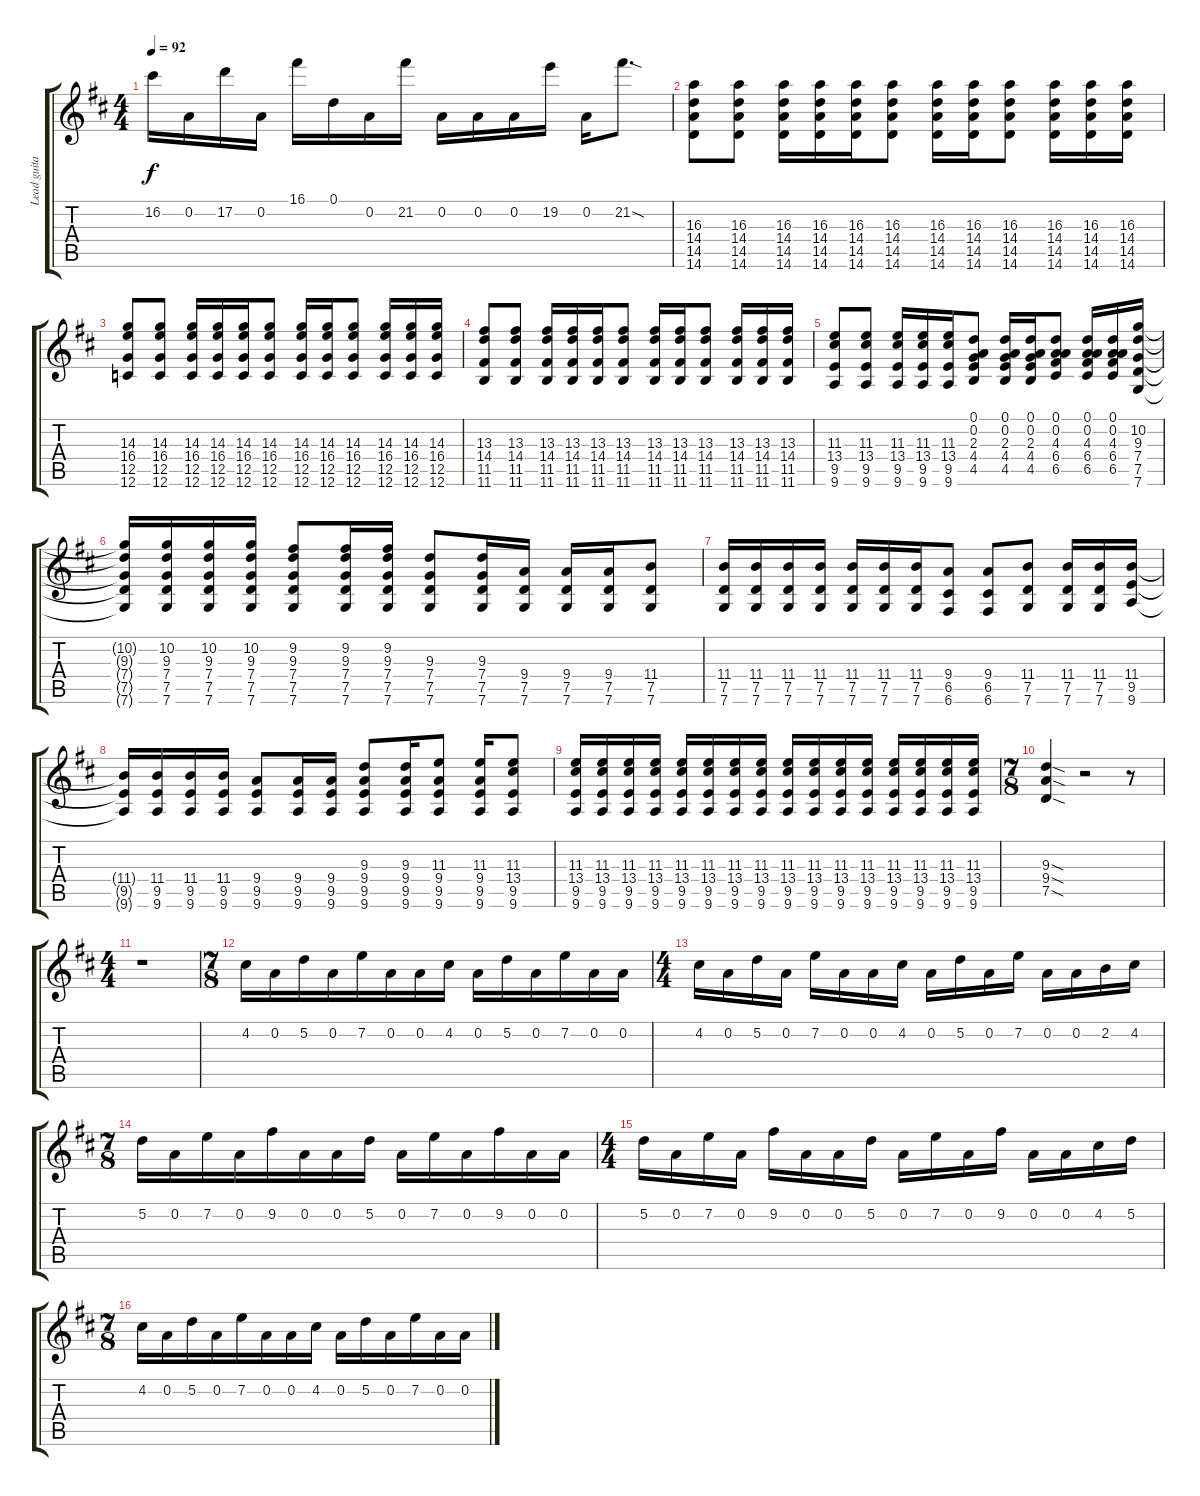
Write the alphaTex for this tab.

\track ("Lead guitar" "Lead guita") {instrument overdrivenguitar}
\staff {score tabs}
\tuning (D4 A3 F3 C3 G2 C2) {hide}
\ts (4 4)
\tempo 92
\clef g2
\ks d
16.2.16{dy f} 0.2.16 17.2.16 0.2.16 16.1.16 0.1.16 0.2.16 21.2.16 0.2.16 0.2.16 0.2.16 19.2.16 0.2.16 21.2{sod}.8{d} |
(16.3 14.4 14.5 14.6).8 (16.3 14.4 14.5 14.6).8 (16.3 14.4 14.5 14.6).16 (16.3 14.4 14.5 14.6).16 (16.3 14.4 14.5 14.6).16 (16.3 14.4 14.5 14.6).8 (16.3 14.4 14.5 14.6).16 (16.3 14.4 14.5 14.6).16 (16.3 14.4 14.5 14.6).8 (16.3 14.4 14.5 14.6).16 (16.3 14.4 14.5 14.6).16 (16.3 14.4 14.5 14.6).16 |
(14.3 16.4 12.5 12.6).8 (14.3 16.4 12.5 12.6).8 (14.3 16.4 12.5 12.6).16 (14.3 16.4 12.5 12.6).16 (14.3 16.4 12.5 12.6).16 (14.3 16.4 12.5 12.6).8 (14.3 16.4 12.5 12.6).16 (14.3 16.4 12.5 12.6).16 (14.3 16.4 12.5 12.6).8 (14.3 16.4 12.5 12.6).16 (14.3 16.4 12.5 12.6).16 (14.3 16.4 12.5 12.6).16 |
(13.3 14.4 11.5 11.6).8 (13.3 14.4 11.5 11.6).8 (13.3 14.4 11.5 11.6).16 (13.3 14.4 11.5 11.6).16 (13.3 14.4 11.5 11.6).16 (13.3 14.4 11.5 11.6).8 (13.3 14.4 11.5 11.6).16 (13.3 14.4 11.5 11.6).16 (13.3 14.4 11.5 11.6).8 (13.3 14.4 11.5 11.6).16 (13.3 14.4 11.5 11.6).16 (13.3 14.4 11.5 11.6).16 |
(11.3 13.4 9.5 9.6).8 (11.3 13.4 9.5 9.6).8 (11.3 13.4 9.5 9.6).16 (11.3 13.4 9.5 9.6).16 (11.3 13.4 9.5 9.6).16 (0.1 0.2 2.3 4.4 4.5).8 (0.1 0.2 2.3 4.4 4.5).16 (0.1 0.2 2.3 4.4 4.5).16 (0.1 0.2 4.3 6.4 6.5).8 (0.1 0.2 4.3 6.4 6.5).16 (0.1 0.2 4.3 6.4 6.5).16 (10.2 9.3 7.4 7.5 7.6).16 |
(10.2{t} 9.3{t} 7.4{t} 7.5{t} 7.6{t}).16 (10.2 9.3 7.4 7.5 7.6).16 (10.2 9.3 7.4 7.5 7.6).16 (10.2 9.3 7.4 7.5 7.6).16 (9.2 9.3 7.4 7.5 7.6).8 (9.2 9.3 7.4 7.5 7.6).16 (9.2 9.3 7.4 7.5 7.6).16 (9.3 7.4 7.5 7.6).8 (9.3 7.4 7.5 7.6).16 (9.4 7.5 7.6).16 (9.4 7.5 7.6).16 (9.4 7.5 7.6).16 (11.4 7.5 7.6).8 |
(11.4 7.5 7.6).16 (11.4 7.5 7.6).16 (11.4 7.5 7.6).16 (11.4 7.5 7.6).16 (11.4 7.5 7.6).16 (11.4 7.5 7.6).16 (11.4 7.5 7.6).16 (9.4 6.5 6.6).8 (9.4 6.5 6.6).8 (11.4 7.5 7.6).8 (11.4 7.5 7.6).16 (11.4 7.5 7.6).16 (11.4 9.5 9.6).16 |
(11.4{t} 9.5{t} 9.6{t}).16 (11.4 9.5 9.6).16 (11.4 9.5 9.6).16 (11.4 9.5 9.6).16 (9.4 9.5 9.6).8 (9.4 9.5 9.6).16 (9.4 9.5 9.6).16 (9.3 9.4 9.5 9.6).8 (9.3 9.4 9.5 9.6).16 (11.3 9.4 9.5 9.6).8 (11.3 9.4 9.5 9.6).16 (11.3 13.4 9.5 9.6).8 |
(11.3 13.4 9.5 9.6).16 (11.3 13.4 9.5 9.6).16 (11.3 13.4 9.5 9.6).16 (11.3 13.4 9.5 9.6).16 (11.3 13.4 9.5 9.6).16 (11.3 13.4 9.5 9.6).16 (11.3 13.4 9.5 9.6).16 (11.3 13.4 9.5 9.6).16 (11.3 13.4 9.5 9.6).16 (11.3 13.4 9.5 9.6).16 (11.3 13.4 9.5 9.6).16 (11.3 13.4 9.5 9.6).16 (11.3 13.4 9.5 9.6).16 (11.3 13.4 9.5 9.6).16 (11.3 13.4 9.5 9.6).16 (11.3 13.4 9.5 9.6).16 |
\ts (7 8)
(9.3{sod} 9.4{sod} 7.5{sod}).4 r.2 r.8 |
\ts (4 4)
r.1 |
\ts (7 8)
4.2.16 0.2.16 5.2.16 0.2.16 7.2.16 0.2.16 0.2.16 4.2.16 0.2.16 5.2.16 0.2.16 7.2.16 0.2.16 0.2.16 |
\ts (4 4)
4.2.16 0.2.16 5.2.16 0.2.16 7.2.16 0.2.16 0.2.16 4.2.16 0.2.16 5.2.16 0.2.16 7.2.16 0.2.16 0.2.16 2.2.16 4.2.16 |
\ts (7 8)
5.2.16 0.2.16 7.2.16 0.2.16 9.2.16 0.2.16 0.2.16 5.2.16 0.2.16 7.2.16 0.2.16 9.2.16 0.2.16 0.2.16 |
\ts (4 4)
5.2.16 0.2.16 7.2.16 0.2.16 9.2.16 0.2.16 0.2.16 5.2.16 0.2.16 7.2.16 0.2.16 9.2.16 0.2.16 0.2.16 4.2.16 5.2.16 |
\ts (7 8)
4.2.16 0.2.16 5.2.16 0.2.16 7.2.16 0.2.16 0.2.16 4.2.16 0.2.16 5.2.16 0.2.16 7.2.16 0.2.16 0.2.16
